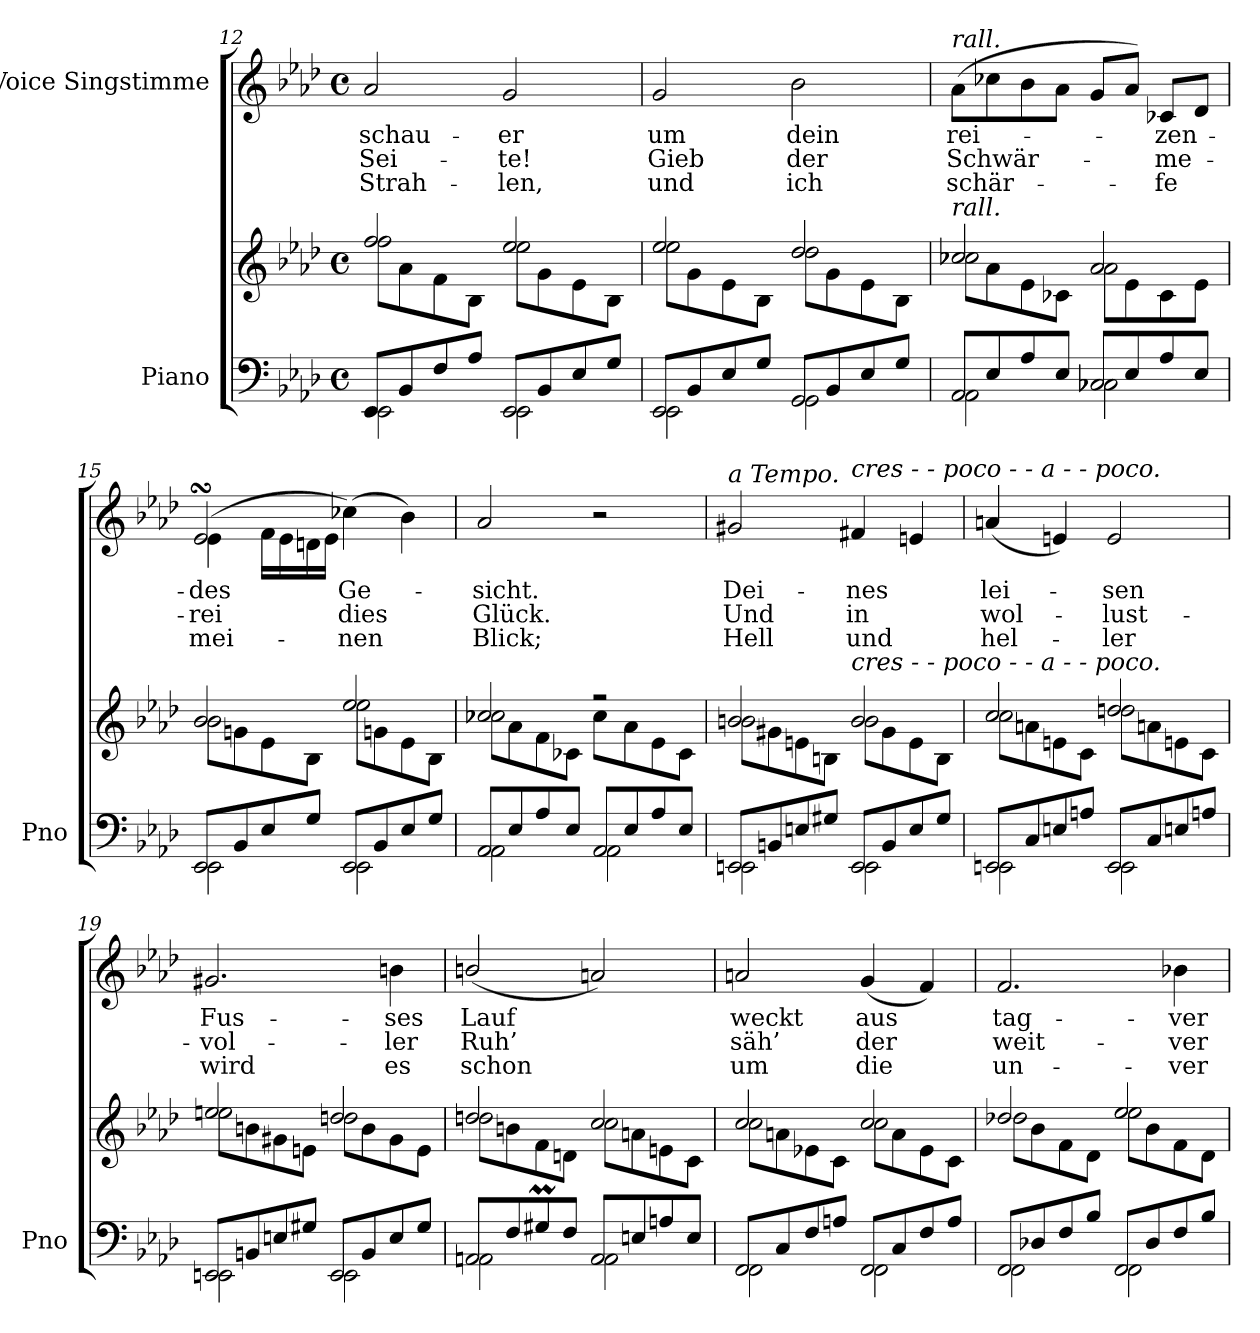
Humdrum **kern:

**kern	**kern	**kern	**text	**text	**text
*part2	*part2	*part1	*part1	*part1	*part1
*staff3	*staff2	*staff1	*staff1	*staff1	*staff1
*I"Piano	*	*I"Voice Singstimme	*	*	*
*I'Pno	*	*	*	*	*
*clefF4	*clefG2	*clefG2	*	*	*
*k[b-e-a-d-]	*k[b-e-a-d-]	*k[b-e-a-d-]	*	*	*
*M4/4	*M4/4	*M4/4	*	*	*
*met(c)	*met(c)	*met(c)	*	*	*
=12	=12	=12	=12	=12	=12
*	*^	*	*	*	*
!LO:N:head=open	!	!LO:N:head=open	!	!	!	!
*^	*	*	*	*	*	*
8EE-/L	2EE-\	2ff/	8ff\L	2a-/	-schau-	Sei-	Strah-
8BB-/	.	.	8a-\	.	.	.	.
8F/	.	.	8f\	.	.	.	.
8A-/J	.	.	8B-\J	.	.	.	.
!LO:N:head=open	!	!	!LO:N:head=open	!	!	!	!
8EE-/L	2EE-\	2ee-/	8ee-\L	2g/	-er	-te!	-len,
8BB-/	.	.	8g\	.	.	.	.
8E-/	.	.	8e-\	.	.	.	.
8G/J	.	.	8B-\J	.	.	.	.
=13	=13	=13	=13	=13	=13	=13	=13
!LO:N:head=open	!	!	!LO:N:head=open	!	!	!	!
8EE-/L	2EE-\	2ee-/	8ee-\L	2g/	um	Gieb	und
8BB-/	.	.	8g\	.	.	.	.
8E-/	.	.	8e-\	.	.	.	.
8G/J	.	.	8B-\J	.	.	.	.
!LO:N:head=open	!	!	!LO:N:head=open	!	!	!	!
8GG/L	2GG\	2dd-/	8dd-\L	2b-\	dein	der	ich
8BB-/	.	.	8g\	.	.	.	.
8E-/	.	.	8e-\	.	.	.	.
8G/J	.	.	8B-\J	.	.	.	.
=14	=14	=14	=14	=14	=14	=14	=14
!	!	!	!	!LO:TX:a:i:t=rall.	!	!	!
!	!	!LO:TX:a:i:t=rall.	!	!	!	!	!
!LO:N:head=open	!	!	!LO:N:head=open	!	!	!	!
8AA-/L	2AA-\	2cc-X/	8cc-\L	(8a-\L	rei-	Schwär-	schär-
8E-/	.	.	8a-\	8cc-X\	.	.	.
8A-/	.	.	8e-\	8b-\	.	.	.
8E-/J	.	.	8c-X\J	8a-\J	.	.	.
!LO:N:head=open	!	!	!LO:N:head=open	!	!	!	!
8C-X/L	2C-\	2a-/	8a-\L	8g/L	.	.	.
8E-/	.	.	8e-\	8a-/J)	.	.	.
8A-/	.	.	8c-\	8c-X/L	-zen-	-me-	-fe
8E-/J	.	.	8e-\J	8d-/J	.	.	.
=15	=15	=15	=15	=15	=15	=15	=15
!LO:N:head=open	!	!	!LO:N:head=open	!	!	!	!
*	*	*	*	*^	*	*	*
8EE-/L	2EE-\	2b-/	8b-\L	(2e-sSSS/	4e-	-des	-rei	mei-
8BB-/	.	.	8gn\	.	.	.	.	.
8E-/	.	.	8e-\	.	16fLL	.	.	.
.	.	.	.	.	16e-	.	.	.
8G/J	.	.	8B-\J	.	16dn	.	.	.
.	.	.	.	.	16e-JJ	.	.	.
!LO:N:head=open	!	!	!LO:N:head=open	!	!	!	!	!
8EE-/L	2EE-\	2ee-/	8ee-\L	(>4cc-X\)	2ryy	Ge-	dies	-nen
8BB-/	.	.	8gn\	.	.	.	.	.
8E-/	.	.	8e-\	4b-\)	.	.	.	.
8G/J	.	.	8B-\J	.	.	.	.	.
*	*	*	*	*v	*v	*	*	*
=16	=16	=16	=16	=16	=16	=16	=16
!LO:N:head=open	!	!	!LO:N:head=open	!	!	!	!
8AA-/L	2AA-\	2cc-X/	8cc-\L	2a-/	-sicht.	Glück.	Blick;
8E-/	.	.	8a-\	.	.	.	.
8A-/	.	.	8f\	.	.	.	.
8E-/J	.	.	8c-X\J	.	.	.	.
!LO:N:head=open	!	!	!	!	!	!	!
8AA-/L	2AA-\	2r	8cc-\L	2r	.	.	.
8E-/	.	.	8a-\	.	.	.	.
8A-/	.	.	8e-\	.	.	.	.
8E-/J	.	.	8c-\J	.	.	.	.
=17	=17	=17	=17	=17	=17	=17	=17
!	!	!	!	!LO:TX:a:i:t=a Tempo.	!	!	!
!LO:N:head=open	!	!	!LO:N:head=open	!	!	!	!
8EEn/L	2EE\	2bn/	8b\L	2g#X/	Dei-	Und	Hell
8BBn/	.	.	8g#X\	.	.	.	.
8En/	.	.	8en\	.	.	.	.
8G#X/J	.	.	8Bn\J	.	.	.	.
!	!	!	!	!LO:TX:i:t=cres     -     -     poco     -     -     a     -     -     poco.	!	!	!
!	!	!LO:TX:i:t=cres     -     -     poco     -     -     a     -     -     poco.	!	!	!	!	!
!LO:N:head=open	!	!	!LO:N:head=open	!	!	!	!
8EE/L	2EE\	2b/	8b\L	4f#X/	-nes	in	und
8BB/	.	.	8g#\	.	.	.	.
8E/	.	.	8e\	4en/	.	.	.
8G#/J	.	.	8B\J	.	.	.	.
=18	=18	=18	=18	=18	=18	=18	=18
!LO:N:head=open	!	!	!LO:N:head=open	!	!	!	!
8EEn/L	2EE\	2cc/	8cc\L	(4an/	lei-	wol-	hel-
8C/	.	.	8an\	.	.	.	.
8En/	.	.	8en\	4en/)	.	.	.
8An/J	.	.	8c\J	.	.	.	.
!LO:N:head=open	!	!	!LO:N:head=open	!	!	!	!
8EE/L	2EE\	2ddn/	8dd\L	2e/	-sen	-lust-	-ler
8C/	.	.	8an\	.	.	.	.
8En/	.	.	8en\	.	.	.	.
8An/J	.	.	8c\J	.	.	.	.
=19	=19	=19	=19	=19	=19	=19	=19
!LO:N:head=open	!	!	!LO:N:head=open	!	!	!	!
8EEn/L	2EE\	2een/	8ee\L	2.g#X/	Fus-	-vol-	wird
8BBn/	.	.	8bn\	.	.	.	.
8En/	.	.	8g#X\	.	.	.	.
8G#X/J	.	.	8eni\J	.	.	.	.
!LO:N:head=open	!	!	!LO:N:head=open	!	!	!	!
8EE/L	2EE\	2ddn/	8dd\L	.	.	.	.
8BB/	.	.	8b\	.	.	.	.
8E/	.	.	8g#\	4bn\	-ses	-ler	es
8G#/J	.	.	8e\J	.	.	.	.
=20	=20	=20	=20	=20	=20	=20	=20
!LO:N:head=open	!	!	!LO:N:head=open	!	!	!	!
8AAn/L	2AA\	2ddn/	8dd\L	(2bn/	Lauf	Ruh’	schon
8F/	.	.	8bn\	.	.	.	.
8G#X/	.	.	8fM\	.	.	.	.
8F/J	.	.	8dn\J	.	.	.	.
!LO:N:head=open	!	!	!LO:N:head=open	!	!	!	!
8AA/L	2AA\	2cc/	8cc\L	2an/)	.	.	.
8En/	.	.	8an\	.	.	.	.
8An/	.	.	8en\	.	.	.	.
8E/J	.	.	8c\J	.	.	.	.
=21	=21	=21	=21	=21	=21	=21	=21
!LO:N:head=open	!	!	!LO:N:head=open	!	!	!	!
8FF/L	2FF\	2cc/	8cc\L	2an/	weckt	säh’	um
8C/	.	.	8an\	.	.	.	.
8F/	.	.	8e-X\	.	.	.	.
8An/J	.	.	8c\J	.	.	.	.
!LO:N:head=open	!	!	!LO:N:head=open	!	!	!	!
8FF/L	2FF\	2cc/	8cc\L	(4g/	aus	der	die
8C/	.	.	8a\	.	.	.	.
8F/	.	.	8e-\	4f/)	.	.	.
8A/J	.	.	8c\J	.	.	.	.
=22	=22	=22	=22	=22	=22	=22	=22
!LO:N:head=open	!	!	!LO:N:head=open	!	!	!	!
8FF/L	2FF\	2dd-X/	8dd-\L	2.f/	tag-	weit-	un-
8D-X/	.	.	8b-\	.	.	.	.
8F/	.	.	8f\	.	.	.	.
8B-/J	.	.	8d-\J	.	.	.	.
!LO:N:head=open	!	!	!LO:N:head=open	!	!	!	!
8FF/L	2FF\	2ee-/	8ee-\L	.	.	.	.
8D-/	.	.	8b-\	.	.	.	.
8F/	.	.	8f\	4b-X\	-ver-	-ver-	-ver-
8B-/J	.	.	8d-\J	.	.	.	.
*v	*v	*	*	*	*	*	*
*	*v	*v	*	*	*	*
=	=	=	=	=	=
*-	*-	*-	*-	*-	*-
